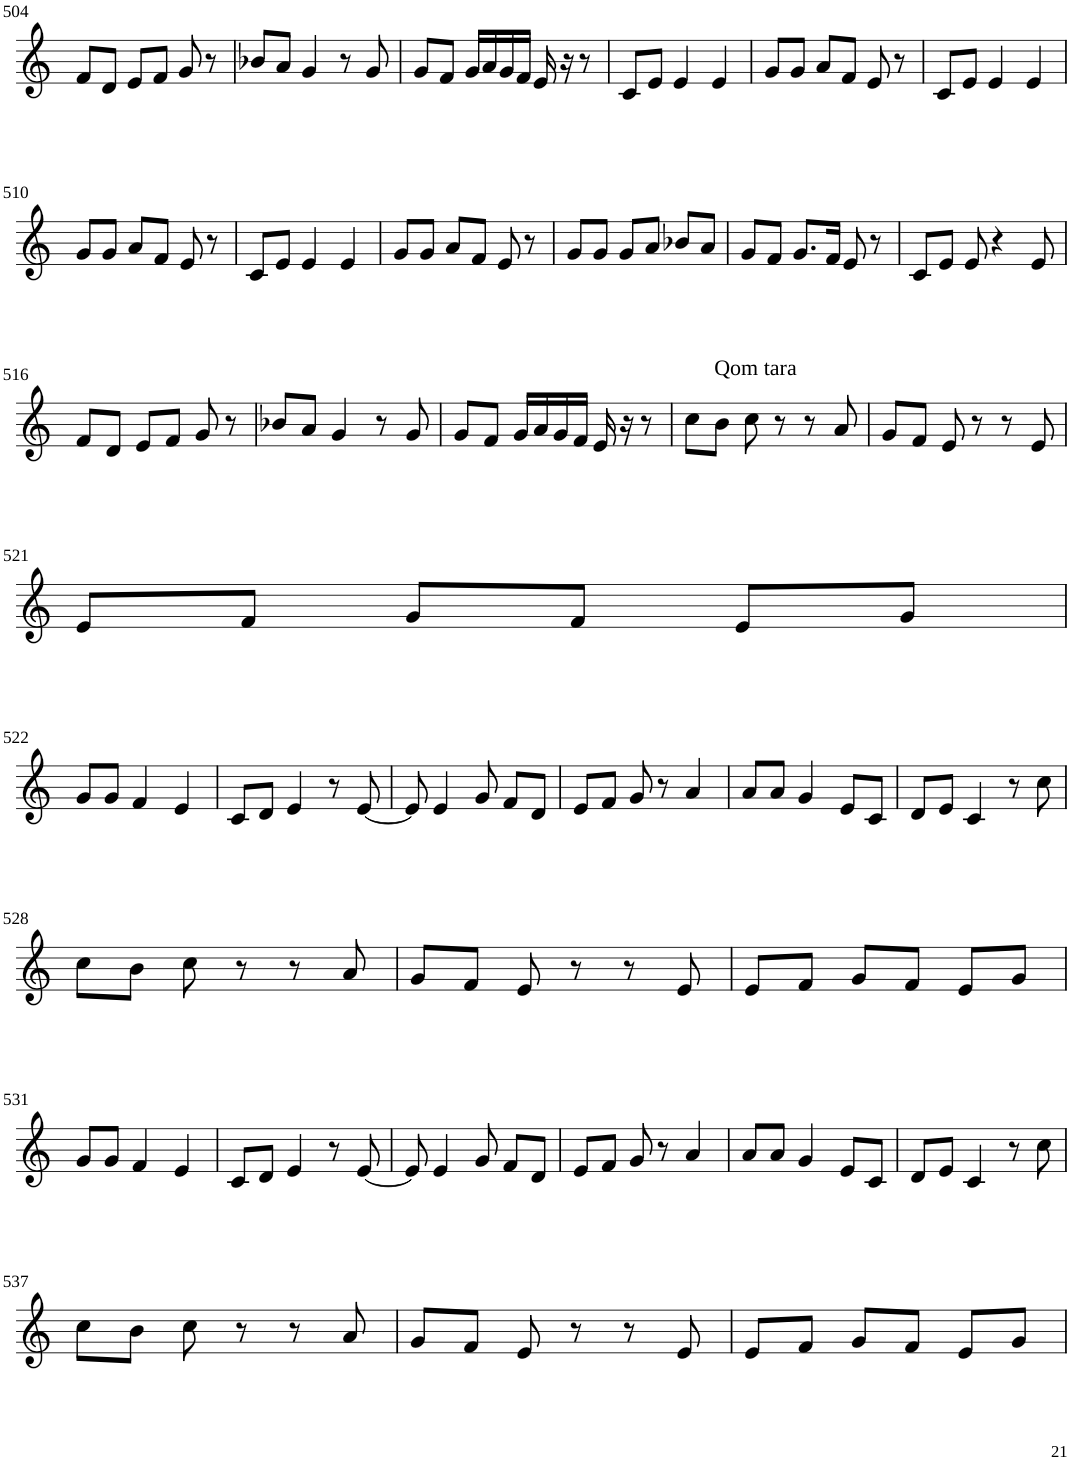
**kern
*part1
*staff1
*I"Violin
!!LO:PB:g=z
*clefG2
*k[]
*M3/4
=504
8f/L
8d/J
8e/L
8f/J
8g/
8r
=505
8b-X/L
8a/J
4g/
8r
8g/
=506
8g/L
8f/J
16g/LL
16a/
16g/
16f/JJ
16e/
16r
8r
=507
8c/L
8e/J
4e/
4e/
=508
8g/L
8g/J
8a/L
8f/J
8e/
8r
=509
8c/L
8e/J
4e/
4e/
!!LO:LB:g=z
=510
8g/L
8g/J
8a/L
8f/J
8e/
8r
=511
8c/L
8e/J
4e/
4e/
=512
8g/L
8g/J
8a/L
8f/J
8e/
8r
=513
8g/L
8g/J
8g/L
8a/J
8b-X/L
8a/J
=514
8g/L
8f/J
8.g/L
16f/Jk
8e/
8r
=515
8c/L
8e/J
8e/
4r
8e/
!!LO:LB:g=z
=516
8f/L
8d/J
8e/L
8f/J
8g/
8r
=517
8b-X/L
8a/J
4g/
8r
8g/
=518
8g/L
8f/J
16g/LL
16a/
16g/
16f/JJ
16e/
16r
8r
=519
8cc\L
!LO:TX:a:t=Qom tara
8b\J
8cc\
8r
8r
8a/
=520
8g/L
8f/J
8e/
8r
8r
8e/
!!LO:LB:g=z
=521
8e/L
8f/J
8g/L
8f/J
8e/L
8g/J
!!LO:LB:g=z
=522
8g/L
8g/J
4f/
4e/
=523
8c/L
8d/J
4e/
8r
[8e/
=524
8e/]
4e/
8g/
8f/L
8d/J
=525
8e/L
8f/J
8g/
8r
4a/
=526
8a/L
8a/J
4g/
8e/L
8c/J
=527
8d/L
8e/J
4c/
8r
8cc\
!!LO:LB:g=z
=528
8cc\L
8b\J
8cc\
8r
8r
8a/
=529
8g/L
8f/J
8e/
8r
8r
8e/
=530
8e/L
8f/J
8g/L
8f/J
8e/L
8g/J
!!LO:LB:g=z
=531
8g/L
8g/J
4f/
4e/
=532
8c/L
8d/J
4e/
8r
[8e/
=533
8e/]
4e/
8g/
8f/L
8d/J
=534
8e/L
8f/J
8g/
8r
4a/
=535
8a/L
8a/J
4g/
8e/L
8c/J
=536
8d/L
8e/J
4c/
8r
8cc\
!!LO:LB:g=z
=537
8cc\L
8b\J
8cc\
8r
8r
8a/
=538
8g/L
8f/J
8e/
8r
8r
8e/
=539
8e/L
8f/J
8g/L
8f/J
8e/L
8g/J
=
*-
